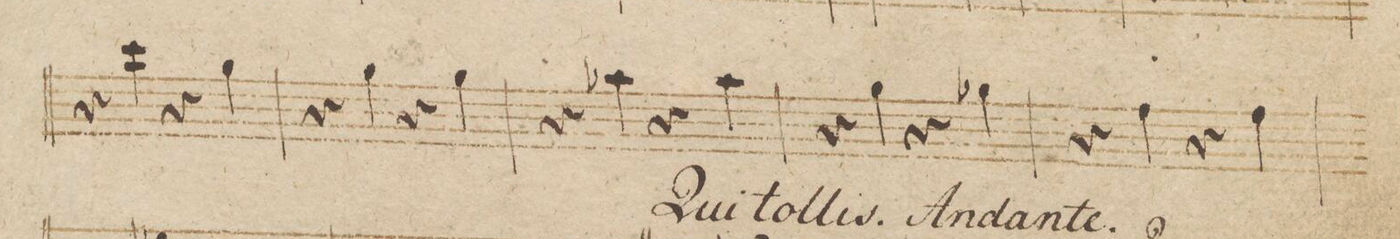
**kern	**dynam
*I"Violino 1mo	*
*clefG2	*
*k[b-]	*
*met(c)	*
*M4/4	*
4r	.
4ccc\	.
4r	.
4gg\	.
=67	=67
4r	.
4gg\	.
4r	.
4gg\	.
=68	=68
4r	.
4aa-X\	.
4r	.
4aa-\	.
=69	=69
4r	.
4gg\	.
4r	.
4gg-X\	.
=70	=70
4r	.
4ff\	.
4r	.
4ff\	.
=71	=71
*-	*-
